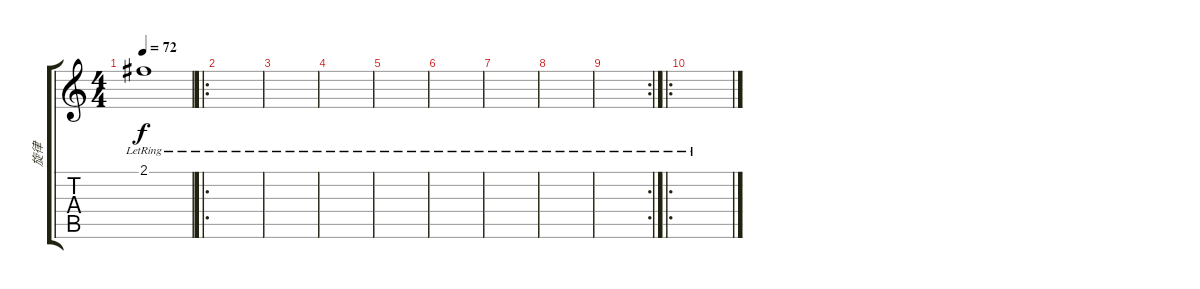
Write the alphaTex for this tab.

\track ("旋律" "旋律") {instrument acousticguitarnylon}
\staff {score tabs}
\tuning (E4 B3 G3 D3 A2 E2) {hide}
\ts (4 4)
\tempo 72
\clef g2
\ks c
2.1{lr}.1{dy f} |
\ro
|
|
|
|
|
|
|
\rc 2
|
\ro
